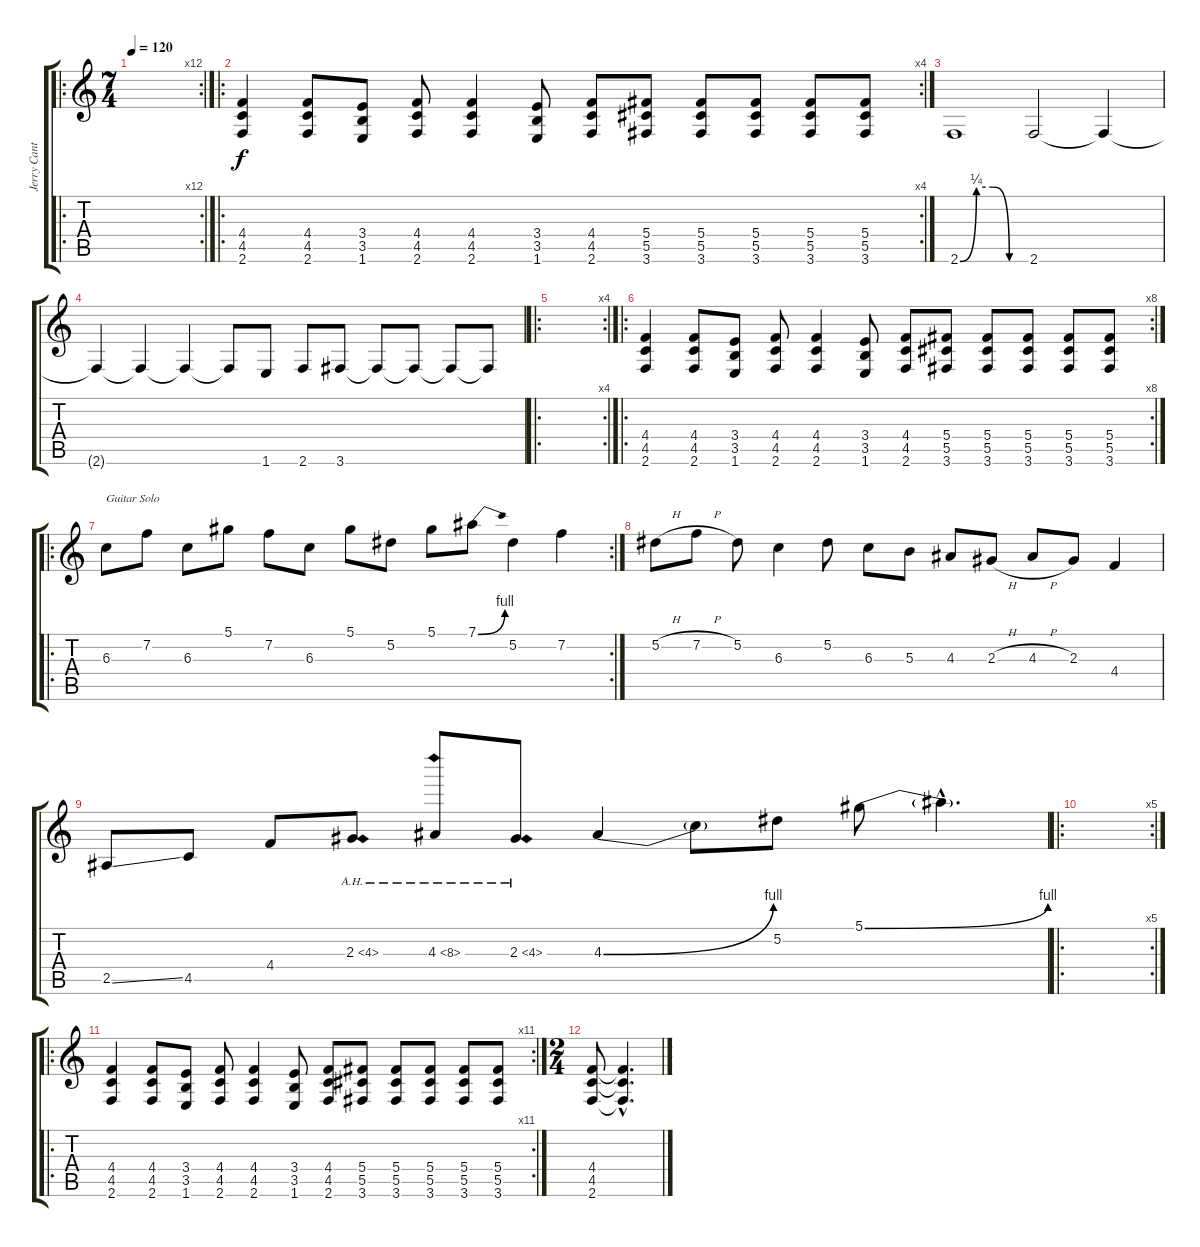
\track ("Jerry Cantrell(Electric)" "Jerry Cant") {instrument overdrivenguitar}
\staff {score tabs}
\tuning (Eb4 Bb3 Gb3 Db3 Ab2 Eb2) {hide}
\ro
\rc 12
\ts (7 4)
\tempo 120
\clef g2
\ks c
|
\ro
\rc 4
(4.4 4.5 2.6).4 (4.4 4.5 2.6).8 (3.4 3.5 1.6).8 (4.4 4.5 2.6).8 (4.4 4.5 2.6).4 (3.4 3.5 1.6).8 (4.4 4.5 2.6).8 (5.4 5.5 3.6).8 (5.4 5.5 3.6).8 (5.4 5.5 3.6).8 (5.4 5.5 3.6).8 (5.4 5.5 3.6).8 |
2.6{be (custom 0 0 15 1 30 1 45 0 60 0)}.1 2.6.2 2.6{t}.4 |
2.6{t}.4 2.6{t}.4 2.6{t}.4 2.6{t}.8 1.6.8 2.6.8 3.6.8 3.6{t}.8 3.6{t}.8 3.6{t}.8 3.6{t}.8 |
\ro
\rc 4
|
\ro
\rc 8
(4.4 4.5 2.6).4 (4.4 4.5 2.6).8 (3.4 3.5 1.6).8 (4.4 4.5 2.6).8 (4.4 4.5 2.6).4 (3.4 3.5 1.6).8 (4.4 4.5 2.6).8 (5.4 5.5 3.6).8 (5.4 5.5 3.6).8 (5.4 5.5 3.6).8 (5.4 5.5 3.6).8 (5.4 5.5 3.6).8 |
\ro
\rc 2
6.3.8{txt "Guitar Solo"} 7.2.8 6.3.8 5.1.8 7.2.8 6.3.8 5.1.8 5.2.8 5.1.8 7.1{be (bend 0 0 60 4)}.8 5.2.4 7.2.4 |
5.2{h}.8 7.2{h}.8 5.2.8 6.3.4 5.2.8 6.3.8 5.3.8 4.3.8 2.3{h}.8 4.3{h}.8 2.3.8 4.4.4 |
2.5{ss}.8 4.5.8 4.4.8 2.3{ah 2}.8 4.3{ah 4}.8 2.3{ah 2}.8 4.3{be (bend 0 0 60 4)}.4 4.3{t}.8 5.2.8 5.1{be (bend 0 0 60 4)}.8 5.1{hac t}.4{d} |
\ro
\rc 5
|
\ro
\rc 11
(4.4 4.5 2.6).4 (4.4 4.5 2.6).8 (3.4 3.5 1.6).8 (4.4 4.5 2.6).8 (4.4 4.5 2.6).4 (3.4 3.5 1.6).8 (4.4 4.5 2.6).8 (5.4 5.5 3.6).8 (5.4 5.5 3.6).8 (5.4 5.5 3.6).8 (5.4 5.5 3.6).8 (5.4 5.5 3.6).8 |
\ts (2 4)
(4.4 4.5 2.6).8 (4.4{hac t} 4.5{hac t} 2.6{hac t}).4{d}
